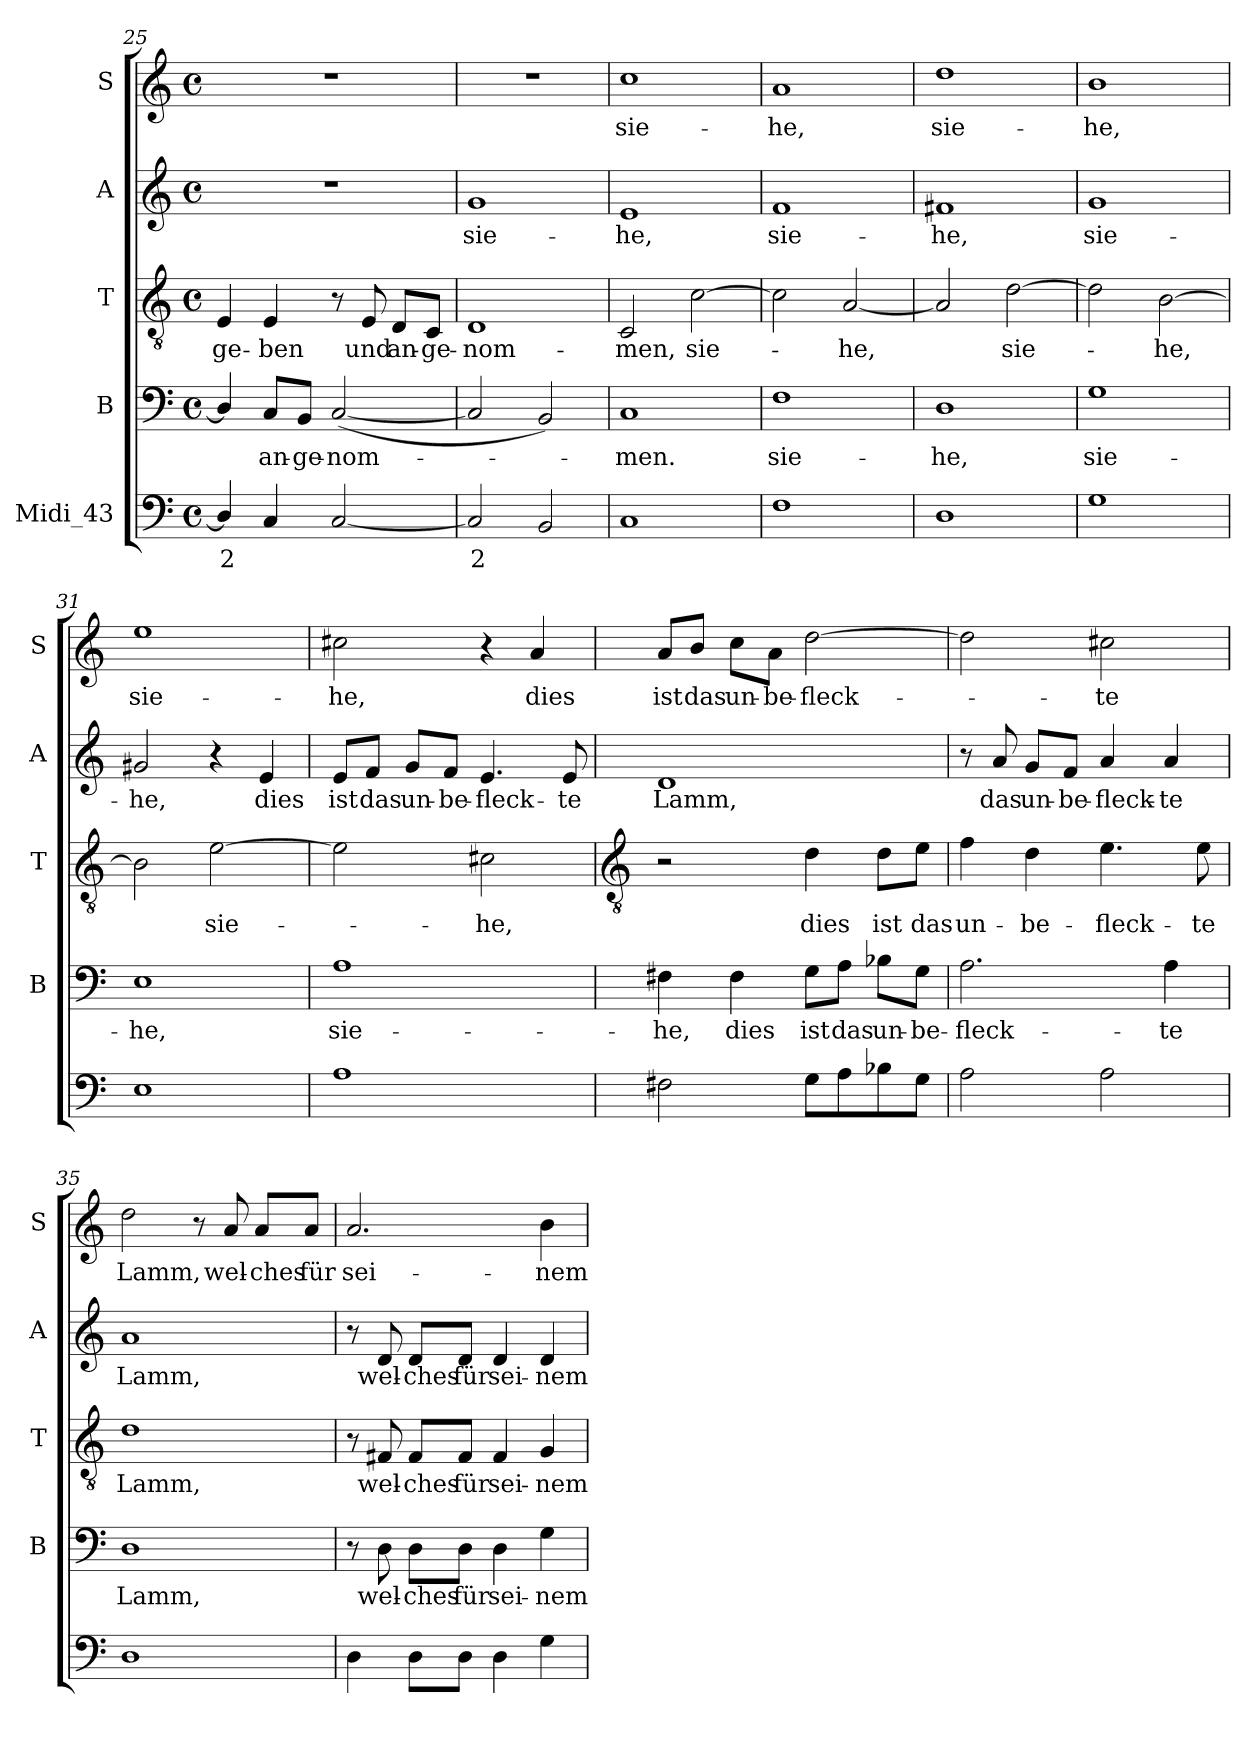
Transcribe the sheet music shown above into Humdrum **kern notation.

**kern	**text	**kern	**text	**kern	**text	**kern	**text	**kern	**text
*part5	*part5	*part4	*part4	*part3	*part3	*part2	*part2	*part1	*part1
*staff5	*staff5	*staff4	*staff4	*staff3	*staff3	*staff2	*staff2	*staff1	*staff1
*I"Midi_43	*	*I"B	*	*I"T	*	*I"A	*	*I"S	*
*	*	*I'B	*	*I'T	*	*I'A	*	*I'S	*
!!LO:LB:g=z
*clefF4	*	*clefF4	*	*clefGv2	*	*clefG2	*	*clefG2	*
*k[]	*	*k[]	*	*k[]	*	*k[]	*	*k[]	*
*C:	*	*C:	*	*C:	*	*C:	*	*C:	*
*M4/4	*	*M4/4	*	*M4/4	*	*M4/4	*	*M4/4	*
*met(c)	*	*met(c)	*	*met(c)	*	*met(c)	*	*met(c)	*
=25	=25	=25	=25	=25	=25	=25	=25	=25	=25
!	!LO:LY:b	!	!	!	!LO:LY:b	!	!	!	!
4D/]	2	4D/]	.	4E	-ge-	1r	.	1r	.
!	!	!	!LO:LY:b	!	!LO:LY:b	!	!	!	!
4C	.	8C/L	an-	4E	-ben	.	.	.	.
!	!	!	!LO:LY:b	!	!	!	!	!	!
.	.	8BB/J	-ge-	.	.	.	.	.	.
!	!	!	!LO:LY:b	!	!	!	!	!	!
[2C	.	(<[2C	-nom-	8r	.	.	.	.	.
!	!	!	!	!	!LO:LY:b	!	!	!	!
.	.	.	.	8E	und	.	.	.	.
!	!	!	!	!	!LO:LY:b	!	!	!	!
.	.	.	.	8D/L	an-	.	.	.	.
!	!	!	!	!	!LO:LY:b	!	!	!	!
.	.	.	.	8C/J	-ge-	.	.	.	.
=26	=26	=26	=26	=26	=26	=26	=26	=26	=26
!	!LO:LY:b	!	!	!	!LO:LY:b	!	!LO:LY:b	!	!
2C]	2	2C]	.	1D	-nom-	1g	sie-	1r	.
2BB	.	2BB)	.	.	.	.	.	.	.
=27	=27	=27	=27	=27	=27	=27	=27	=27	=27
!	!	!	!LO:LY:b	!	!LO:LY:b	!	!LO:LY:b	!	!LO:LY:b
1C	.	1C	men.	2C	-men,	1e	-he,	1cc	sie-
!	!	!	!	!	!LO:LY:b	!	!	!	!
.	.	.	.	[2c	sie-	.	.	.	.
=28	=28	=28	=28	=28	=28	=28	=28	=28	=28
!	!	!	!LO:LY:b	!	!	!	!LO:LY:b	!	!LO:LY:b
1F	.	1F	sie-	2c]	.	1f	sie--	1a	-he,
!	!	!	!	!	!LO:LY:b	!	!	!	!
.	.	.	.	[2A	he,	.	.	.	.
=29	=29	=29	=29	=29	=29	=29	=29	=29	=29
!	!	!	!LO:LY:b	!	!	!	!LO:LY:b	!	!LO:LY:b
1D	.	1D	-he,	2A]	.	1f#X	-he,	1dd	sie-
!	!	!	!	!	!LO:LY:b	!	!	!	!
.	.	.	.	[2d	sie-	.	.	.	.
=30	=30	=30	=30	=30	=30	=30	=30	=30	=30
!	!	!	!LO:LY:b	!	!	!	!LO:LY:b	!	!LO:LY:b
1G	.	1G	sie-	2d]	.	1g	sie-	1b	-he,
!	!	!	!	!	!LO:LY:b	!	!	!	!
.	.	.	.	[2B	he,	.	.	.	.
=31	=31	=31	=31	=31	=31	=31	=31	=31	=31
!	!	!	!LO:LY:b	!	!	!	!LO:LY:b	!	!LO:LY:b
1E	.	1E	-he,	2B]	.	2g#X	-he,	1ee	sie-
!	!	!	!	!	!LO:LY:b	!	!	!	!
.	.	.	.	[2e	sie-	4r	.	.	.
!	!	!	!	!	!	!	!LO:LY:b	!	!
.	.	.	.	.	.	4e	dies	.	.
=32	=32	=32	=32	=32	=32	=32	=32	=32	=32
!	!	!	!LO:LY:b	!	!	!	!LO:LY:b	!	!LO:LY:b
1A	.	1A	sie-	2e]	.	8e/L	ist	2cc#X	-he,
!	!	!	!	!	!	!	!LO:LY:b	!	!
.	.	.	.	.	.	8f/J	das	.	.
!	!	!	!	!	!	!	!LO:LY:b	!	!
.	.	.	.	.	.	8g/L	un-	.	.
!	!	!	!	!	!	!	!LO:LY:b	!	!
.	.	.	.	.	.	8f/J	-be-	.	.
!	!	!	!	!	!LO:LY:b	!	!LO:LY:b	!	!
.	.	.	.	2c#X	he,	4.e	-fleck-	4r	.
!	!	!	!	!	!	!	!	!	!LO:LY:b
.	.	.	.	.	.	.	.	4a	dies
!	!	!	!	!	!	!	!LO:LY:b	!	!
.	.	.	.	.	.	8e	-te	.	.
!!LO:LB:g=z
=33	=33	=33	=33	=33	=33	=33	=33	=33	=33
*	*	*	*	*clefGv2	*	*	*	*	*
!	!	!	!LO:LY:b	!	!	!	!LO:LY:b	!	!LO:LY:b
2F#X	.	4F#X	-he,	2r	.	1d	Lamm,	8a/L	ist
!	!	!	!	!	!	!	!	!	!LO:LY:b
.	.	.	.	.	.	.	.	8b/J	das
!	!	!	!LO:LY:b	!	!	!	!	!	!LO:LY:b
.	.	4F#	dies	.	.	.	.	8cc\L	un-
!	!	!	!	!	!	!	!	!	!LO:LY:b
.	.	.	.	.	.	.	.	8a\J	-be-
!	!	!	!LO:LY:b	!	!LO:LY:b	!	!	!	!LO:LY:b
8GL	.	8G\L	ist	4d	dies	.	.	[2dd	-fleck-
!	!	!	!LO:LY:b	!	!	!	!	!	!
8A	.	8A\J	das	.	.	.	.	.	.
!	!	!	!LO:LY:b	!	!LO:LY:b	!	!	!	!
8B-X	.	8B-X\L	un-	8d\L	ist	.	.	.	.
!	!	!	!LO:LY:b	!	!LO:LY:b	!	!	!	!
8GJ	.	8G\J	-be-	8e\J	das	.	.	.	.
=34	=34	=34	=34	=34	=34	=34	=34	=34	=34
!	!	!	!LO:LY:b	!	!LO:LY:b	!	!	!	!
2A	.	2.A	-fleck-	4f	un-	8r	.	2dd]	.
!	!	!	!	!	!	!	!LO:LY:b	!	!
.	.	.	.	.	.	8a	das	.	.
!	!	!	!	!	!LO:LY:b	!	!LO:LY:b	!	!
.	.	.	.	4d	-be-	8g/L	un-	.	.
!	!	!	!	!	!	!	!LO:LY:b	!	!
.	.	.	.	.	.	8f/J	-be-	.	.
!	!	!	!	!	!LO:LY:b	!	!LO:LY:b	!	!LO:LY:b
2A	.	.	.	4.e	-fleck-	4a	-fleck-	2cc#X	te
!	!	!	!LO:LY:b	!	!	!	!LO:LY:b	!	!
.	.	4A	-te	.	.	4a	-te	.	.
!	!	!	!	!	!LO:LY:b	!	!	!	!
.	.	.	.	8e	-te	.	.	.	.
=35	=35	=35	=35	=35	=35	=35	=35	=35	=35
!	!	!	!LO:LY:b	!	!LO:LY:b	!	!LO:LY:b	!	!LO:LY:b
1D	.	1D	Lamm,	1d	Lamm,	1a	Lamm,	2dd	Lamm,
.	.	.	.	.	.	.	.	8r	.
!	!	!	!	!	!	!	!	!	!LO:LY:b
.	.	.	.	.	.	.	.	8a	wel-
!	!	!	!	!	!	!	!	!	!LO:LY:b
.	.	.	.	.	.	.	.	8a/L	-ches
!	!	!	!	!	!	!	!	!	!LO:LY:b
.	.	.	.	.	.	.	.	8a/J	für
=36	=36	=36	=36	=36	=36	=36	=36	=36	=36
!	!	!	!	!	!	!	!	!	!LO:LY:b
4D	.	8r	.	8r	.	8r	.	2.a	sei-
!	!	!	!LO:LY:b	!	!LO:LY:b	!	!LO:LY:b	!	!
.	.	8D	wel-	8F#X	wel-	8d	wel-	.	.
!	!	!	!LO:LY:b	!	!LO:LY:b	!	!LO:LY:b	!	!
8DL	.	8D\L	-ches	8F#/L	-ches	8d/L	-ches	.	.
!	!	!	!LO:LY:b	!	!LO:LY:b	!	!LO:LY:b	!	!
8DJ	.	8D\J	für	8F#/J	für	8d/J	für	.	.
!	!	!	!LO:LY:b	!	!LO:LY:b	!	!LO:LY:b	!	!
4D	.	4D	sei-	4F#	sei-	4d	sei-	.	.
!	!	!	!LO:LY:b	!	!LO:LY:b	!	!LO:LY:b	!	!LO:LY:b
4G	.	4G	-nem	4G	-nem	4d	-nem	4b	-nem
=	=	=	=	=	=	=	=	=	=
*-	*-	*-	*-	*-	*-	*-	*-	*-	*-
